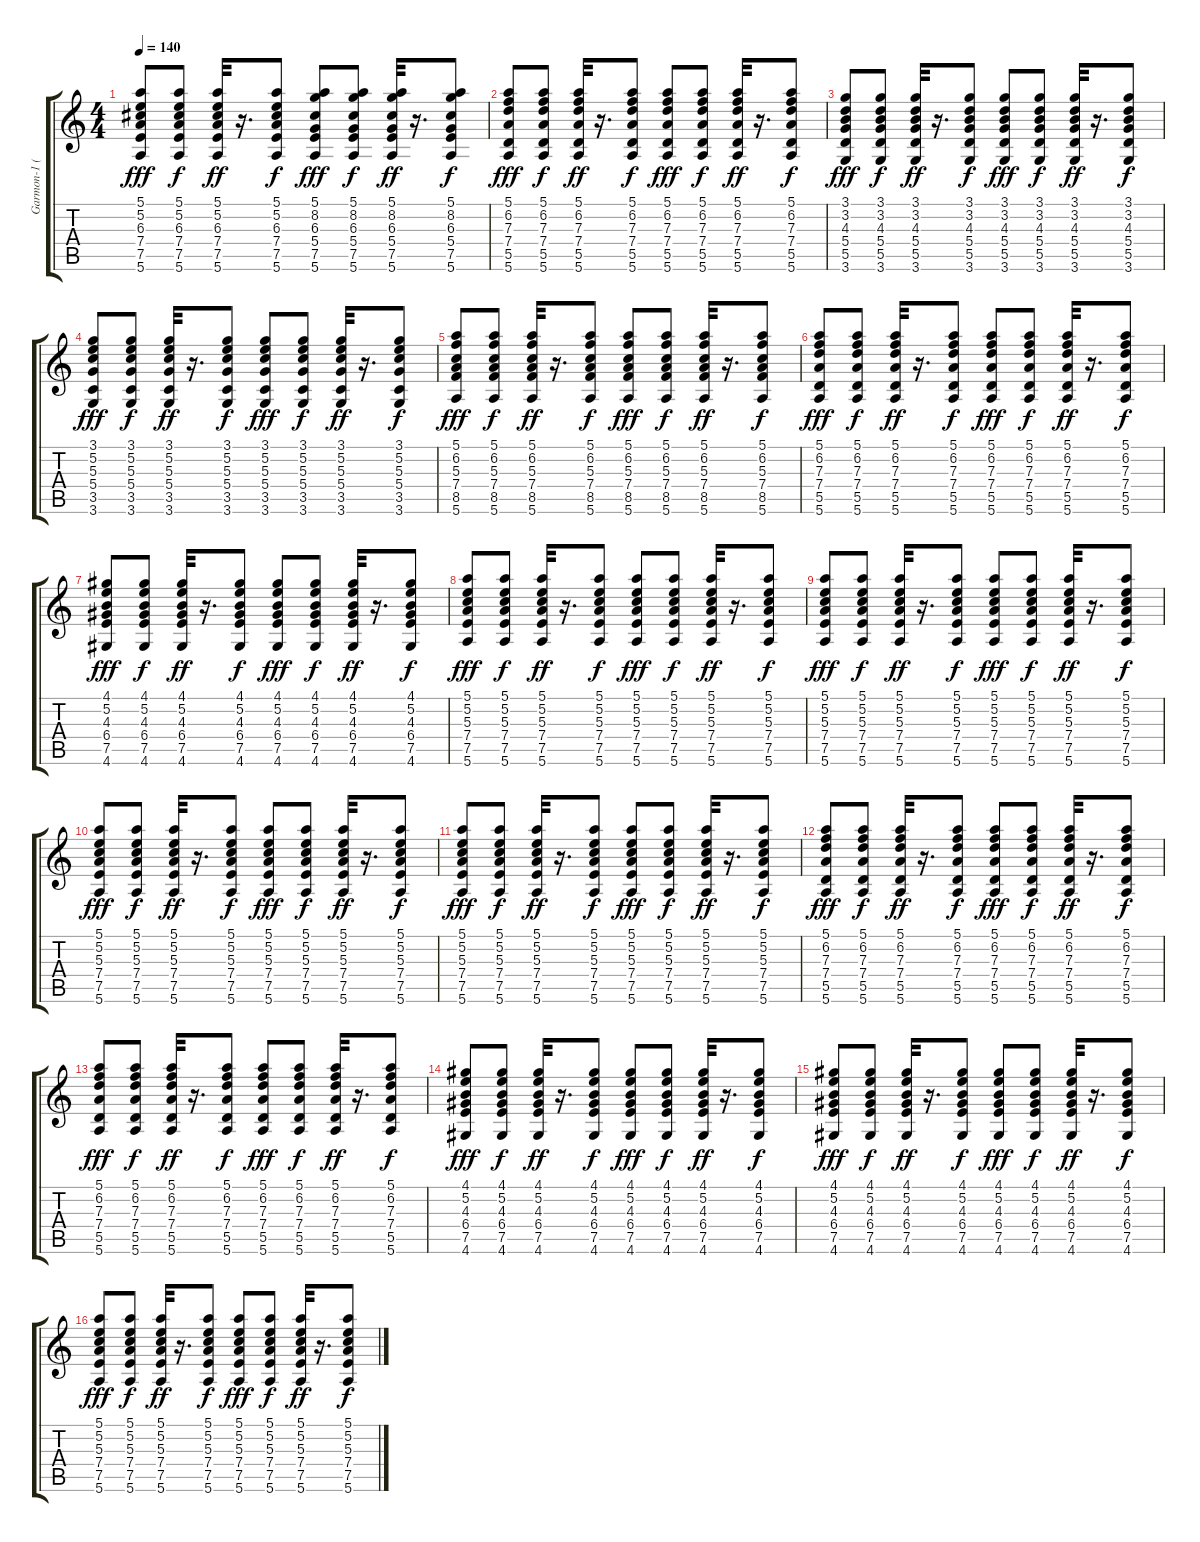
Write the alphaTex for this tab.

\track ("Garmon-1 (R-Guitar)" "Garmon-1 (") {instrument acousticguitarsteel}
\staff {score tabs}
\tuning (E4 B3 G3 D3 A2 E2) {hide}
\ts (4 4)
\tempo 140
\clef g2
\ks c
(5.1 5.2 6.3 7.4 7.5 5.6).8{dy fff} (5.1 5.2 6.3 7.4 7.5 5.6).8{dy f} (5.1 5.2 6.3 7.4 7.5 5.6).32{dy ff} r.16{d} (5.1 5.2 6.3 7.4 7.5 5.6).8{dy f} (5.1 8.2 6.3 5.4 7.5 5.6).8{dy fff} (5.1 8.2 6.3 5.4 7.5 5.6).8{dy f} (5.1 8.2 6.3 5.4 7.5 5.6).32{dy ff} r.16{d} (5.1 8.2 6.3 5.4 7.5 5.6).8{dy f} |
(5.1 6.2 7.3 7.4 5.5 5.6).8{dy fff} (5.1 6.2 7.3 7.4 5.5 5.6).8{dy f} (5.1 6.2 7.3 7.4 5.5 5.6).32{dy ff} r.16{d} (5.1 6.2 7.3 7.4 5.5 5.6).8{dy f} (5.1 6.2 7.3 7.4 5.5 5.6).8{dy fff} (5.1 6.2 7.3 7.4 5.5 5.6).8{dy f} (5.1 6.2 7.3 7.4 5.5 5.6).32{dy ff} r.16{d} (5.1 6.2 7.3 7.4 5.5 5.6).8{dy f} |
(3.1 3.2 4.3 5.4 5.5 3.6).8{dy fff} (3.1 3.2 4.3 5.4 5.5 3.6).8{dy f} (3.1 3.2 4.3 5.4 5.5 3.6).32{dy ff} r.16{d} (3.1 3.2 4.3 5.4 5.5 3.6).8{dy f} (3.1 3.2 4.3 5.4 5.5 3.6).8{dy fff} (3.1 3.2 4.3 5.4 5.5 3.6).8{dy f} (3.1 3.2 4.3 5.4 5.5 3.6).32{dy ff} r.16{d} (3.1 3.2 4.3 5.4 5.5 3.6).8{dy f} |
(3.1 5.2 5.3 5.4 3.5 3.6).8{dy fff} (3.1 5.2 5.3 5.4 3.5 3.6).8{dy f} (3.1 5.2 5.3 5.4 3.5 3.6).32{dy ff} r.16{d} (3.1 5.2 5.3 5.4 3.5 3.6).8{dy f} (3.1 5.2 5.3 5.4 3.5 3.6).8{dy fff} (3.1 5.2 5.3 5.4 3.5 3.6).8{dy f} (3.1 5.2 5.3 5.4 3.5 3.6).32{dy ff} r.16{d} (3.1 5.2 5.3 5.4 3.5 3.6).8{dy f} |
(5.1 6.2 5.3 7.4 8.5 5.6).8{dy fff} (5.1 6.2 5.3 7.4 8.5 5.6).8{dy f} (5.1 6.2 5.3 7.4 8.5 5.6).32{dy ff} r.16{d} (5.1 6.2 5.3 7.4 8.5 5.6).8{dy f} (5.1 6.2 5.3 7.4 8.5 5.6).8{dy fff} (5.1 6.2 5.3 7.4 8.5 5.6).8{dy f} (5.1 6.2 5.3 7.4 8.5 5.6).32{dy ff} r.16{d} (5.1 6.2 5.3 7.4 8.5 5.6).8{dy f} |
(5.1 6.2 7.3 7.4 5.5 5.6).8{dy fff} (5.1 6.2 7.3 7.4 5.5 5.6).8{dy f} (5.1 6.2 7.3 7.4 5.5 5.6).32{dy ff} r.16{d} (5.1 6.2 7.3 7.4 5.5 5.6).8{dy f} (5.1 6.2 7.3 7.4 5.5 5.6).8{dy fff} (5.1 6.2 7.3 7.4 5.5 5.6).8{dy f} (5.1 6.2 7.3 7.4 5.5 5.6).32{dy ff} r.16{d} (5.1 6.2 7.3 7.4 5.5 5.6).8{dy f} |
(4.1 5.2 4.3 6.4 7.5 4.6).8{dy fff} (4.1 5.2 4.3 6.4 7.5 4.6).8{dy f} (4.1 5.2 4.3 6.4 7.5 4.6).32{dy ff} r.16{d} (4.1 5.2 4.3 6.4 7.5 4.6).8{dy f} (4.1 5.2 4.3 6.4 7.5 4.6).8{dy fff} (4.1 5.2 4.3 6.4 7.5 4.6).8{dy f} (4.1 5.2 4.3 6.4 7.5 4.6).32{dy ff} r.16{d} (4.1 5.2 4.3 6.4 7.5 4.6).8{dy f} |
(5.1 5.2 5.3 7.4 7.5 5.6).8{dy fff} (5.1 5.2 5.3 7.4 7.5 5.6).8{dy f} (5.1 5.2 5.3 7.4 7.5 5.6).32{dy ff} r.16{d} (5.1 5.2 5.3 7.4 7.5 5.6).8{dy f} (5.1 5.2 5.3 7.4 7.5 5.6).8{dy fff} (5.1 5.2 5.3 7.4 7.5 5.6).8{dy f} (5.1 5.2 5.3 7.4 7.5 5.6).32{dy ff} r.16{d} (5.1 5.2 5.3 7.4 7.5 5.6).8{dy f} |
(5.1 5.2 5.3 7.4 7.5 5.6).8{dy fff} (5.1 5.2 5.3 7.4 7.5 5.6).8{dy f} (5.1 5.2 5.3 7.4 7.5 5.6).32{dy ff} r.16{d} (5.1 5.2 5.3 7.4 7.5 5.6).8{dy f} (5.1 5.2 5.3 7.4 7.5 5.6).8{dy fff} (5.1 5.2 5.3 7.4 7.5 5.6).8{dy f} (5.1 5.2 5.3 7.4 7.5 5.6).32{dy ff} r.16{d} (5.1 5.2 5.3 7.4 7.5 5.6).8{dy f} |
(5.1 5.2 5.3 7.4 7.5 5.6).8{dy fff} (5.1 5.2 5.3 7.4 7.5 5.6).8{dy f} (5.1 5.2 5.3 7.4 7.5 5.6).32{dy ff} r.16{d} (5.1 5.2 5.3 7.4 7.5 5.6).8{dy f} (5.1 5.2 5.3 7.4 7.5 5.6).8{dy fff} (5.1 5.2 5.3 7.4 7.5 5.6).8{dy f} (5.1 5.2 5.3 7.4 7.5 5.6).32{dy ff} r.16{d} (5.1 5.2 5.3 7.4 7.5 5.6).8{dy f} |
(5.1 5.2 5.3 7.4 7.5 5.6).8{dy fff} (5.1 5.2 5.3 7.4 7.5 5.6).8{dy f} (5.1 5.2 5.3 7.4 7.5 5.6).32{dy ff} r.16{d} (5.1 5.2 5.3 7.4 7.5 5.6).8{dy f} (5.1 5.2 5.3 7.4 7.5 5.6).8{dy fff} (5.1 5.2 5.3 7.4 7.5 5.6).8{dy f} (5.1 5.2 5.3 7.4 7.5 5.6).32{dy ff} r.16{d} (5.1 5.2 5.3 7.4 7.5 5.6).8{dy f} |
(5.1 6.2 7.3 7.4 5.5 5.6).8{dy fff} (5.1 6.2 7.3 7.4 5.5 5.6).8{dy f} (5.1 6.2 7.3 7.4 5.5 5.6).32{dy ff} r.16{d} (5.1 6.2 7.3 7.4 5.5 5.6).8{dy f} (5.1 6.2 7.3 7.4 5.5 5.6).8{dy fff} (5.1 6.2 7.3 7.4 5.5 5.6).8{dy f} (5.1 6.2 7.3 7.4 5.5 5.6).32{dy ff} r.16{d} (5.1 6.2 7.3 7.4 5.5 5.6).8{dy f} |
(5.1 6.2 7.3 7.4 5.5 5.6).8{dy fff} (5.1 6.2 7.3 7.4 5.5 5.6).8{dy f} (5.1 6.2 7.3 7.4 5.5 5.6).32{dy ff} r.16{d} (5.1 6.2 7.3 7.4 5.5 5.6).8{dy f} (5.1 6.2 7.3 7.4 5.5 5.6).8{dy fff} (5.1 6.2 7.3 7.4 5.5 5.6).8{dy f} (5.1 6.2 7.3 7.4 5.5 5.6).32{dy ff} r.16{d} (5.1 6.2 7.3 7.4 5.5 5.6).8{dy f} |
(4.1 5.2 4.3 6.4 7.5 4.6).8{dy fff} (4.1 5.2 4.3 6.4 7.5 4.6).8{dy f} (4.1 5.2 4.3 6.4 7.5 4.6).32{dy ff} r.16{d} (4.1 5.2 4.3 6.4 7.5 4.6).8{dy f} (4.1 5.2 4.3 6.4 7.5 4.6).8{dy fff} (4.1 5.2 4.3 6.4 7.5 4.6).8{dy f} (4.1 5.2 4.3 6.4 7.5 4.6).32{dy ff} r.16{d} (4.1 5.2 4.3 6.4 7.5 4.6).8{dy f} |
(4.1 5.2 4.3 6.4 7.5 4.6).8{dy fff} (4.1 5.2 4.3 6.4 7.5 4.6).8{dy f} (4.1 5.2 4.3 6.4 7.5 4.6).32{dy ff} r.16{d} (4.1 5.2 4.3 6.4 7.5 4.6).8{dy f} (4.1 5.2 4.3 6.4 7.5 4.6).8{dy fff} (4.1 5.2 4.3 6.4 7.5 4.6).8{dy f} (4.1 5.2 4.3 6.4 7.5 4.6).32{dy ff} r.16{d} (4.1 5.2 4.3 6.4 7.5 4.6).8{dy f} |
(5.1 5.2 5.3 7.4 7.5 5.6).8{dy fff} (5.1 5.2 5.3 7.4 7.5 5.6).8{dy f} (5.1 5.2 5.3 7.4 7.5 5.6).32{dy ff} r.16{d} (5.1 5.2 5.3 7.4 7.5 5.6).8{dy f} (5.1 5.2 5.3 7.4 7.5 5.6).8{dy fff} (5.1 5.2 5.3 7.4 7.5 5.6).8{dy f} (5.1 5.2 5.3 7.4 7.5 5.6).32{dy ff} r.16{d} (5.1 5.2 5.3 7.4 7.5 5.6).8{dy f}
